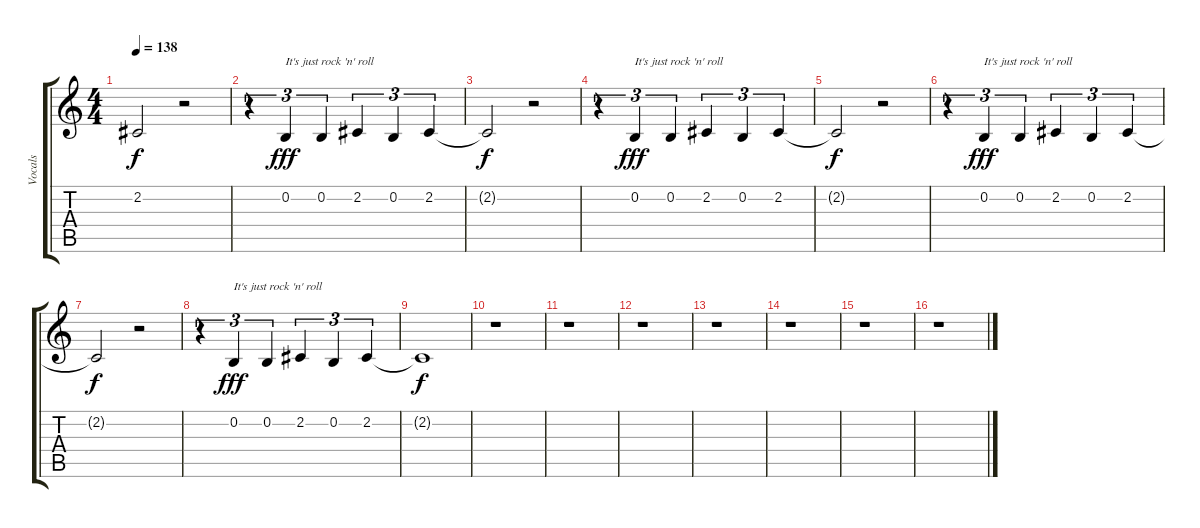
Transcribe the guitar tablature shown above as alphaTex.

\track ("Vocals" "Vocals") {instrument tenorsax}
\staff {score tabs}
\tuning (E4 B3 G3 D3 A2 E2) {hide}
\ts (4 4)
\tempo 138
\clef g2
\ks c
2.2{t}.2{dy f} r.2 |
r.4{tu (3 2)} 0.2.4{tu (3 2) txt "It's just rock 'n' roll" dy fff} 0.2.4{tu (3 2)} 2.2.4{tu (3 2)} 0.2.4{tu (3 2)} 2.2.4{tu (3 2)} |
2.2{t}.2{dy f} r.2 |
r.4{tu (3 2)} 0.2.4{tu (3 2) txt "It's just rock 'n' roll" dy fff} 0.2.4{tu (3 2)} 2.2.4{tu (3 2)} 0.2.4{tu (3 2)} 2.2.4{tu (3 2)} |
2.2{t}.2{dy f} r.2 |
r.4{tu (3 2)} 0.2.4{tu (3 2) txt "It's just rock 'n' roll" dy fff} 0.2.4{tu (3 2)} 2.2.4{tu (3 2)} 0.2.4{tu (3 2)} 2.2.4{tu (3 2)} |
2.2{t}.2{dy f} r.2 |
r.4{tu (3 2)} 0.2.4{tu (3 2) txt "It's just rock 'n' roll" dy fff} 0.2.4{tu (3 2)} 2.2.4{tu (3 2)} 0.2.4{tu (3 2)} 2.2.4{tu (3 2)} |
2.2{t}.1{dy f} |
r.1 |
r.1 |
r.1 |
r.1 |
r.1 |
r.1 |
r.1
